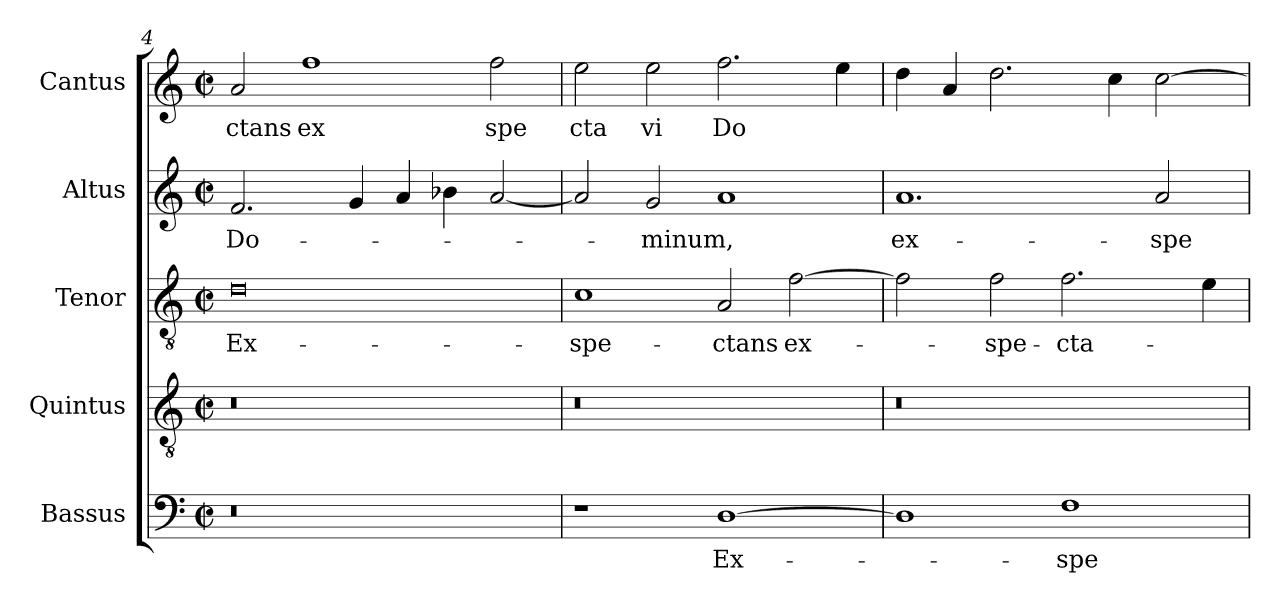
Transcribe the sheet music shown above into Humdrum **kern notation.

**kern	**text	**kern	**kern	**text	**kern	**text	**kern	**text
*part5	*part5	*part4	*part3	*part3	*part2	*part2	*part1	*part1
*staff5	*staff5	*staff4	*staff3	*staff3	*staff2	*staff2	*staff1	*staff1
*I"Bassus	*	*I"Quintus	*I"Tenor	*	*I"Altus	*	*I"Cantus	*
*clefF4	*	*clefGv2	*clefGv2	*	*clefG2	*	*clefG2	*
*M2/2	*	*M2/2	*M2/2	*	*M2/2	*	*M2/2	*
*met(c|)	*	*met(c|)	*met(c|)	*	*met(c|)	*	*met(c|)	*
=4	=4	=4	=4	=4	=4	=4	=4	=4
!	!	!	!	!LO:LY:b:cj	!	!LO:LY:b	!	!LO:LY:b:cj
0r	.	0r	0d	Ex-	2.f/	Do-	2a/	ctans
!	!	!	!	!	!	!	!	!LO:LY:b:cj
.	.	.	.	.	.	.	1ff	ex
.	.	.	.	.	4g/	.	.	.
.	.	.	.	.	4a/	.	.	.
.	.	.	.	.	4b-\	.	.	.
!	!	!	!	!	!	!	!	!LO:LY:b:cj
.	.	.	.	.	[<2a/	.	2ff\	spe
=5	=5	=5	=5	=5	=5	=5	=5	=5
!	!	!	!	!LO:LY:b:cj	!	!	!	!LO:LY:b:cj
1r	.	0r	1c	-spe-	2a/]	.	2ee\	cta
!	!	!	!	!	!	!LO:LY:b	!	!LO:LY:b:cj
.	.	.	.	.	2g/	-minum,	2ee\	vi
!	!LO:LY:b:cj	!	!	!LO:LY:b:cj	!	!	!	!LO:LY:b
[>1D	Ex-	.	2A/	-ctans	1a	.	2.ff\	Do
!	!	!	!	!LO:LY:b:cj	!	!	!	!
.	.	.	[>2f\	ex-	.	.	.	.
.	.	.	.	.	.	.	4ee\	.
=6	=6	=6	=6	=6	=6	=6	=6	=6
!	!	!	!	!	!	!LO:LY:b:cj	!	!
1D]	.	0r	2f\]	.	1.a	ex-	4dd\	.
.	.	.	.	.	.	.	4a/	.
!	!	!	!	!LO:LY:b:cj	!	!	!	!
.	.	.	2f\	-spe-	.	.	2.dd\	.
!	!LO:LY:b:cj	!	!	!LO:LY:b	!	!	!	!
1F	-spe-	.	2.f\	-cta-	.	.	.	.
.	.	.	.	.	.	.	4cc\	.
!	!	!	!	!	!	!LO:LY:b:cj	!	!
.	.	.	.	.	2a/	-spe-	[<2cc\	.
.	.	.	4e\	.	.	.	.	.
=	=	=	=	=	=	=	=	=
*-	*-	*-	*-	*-	*-	*-	*-	*-
